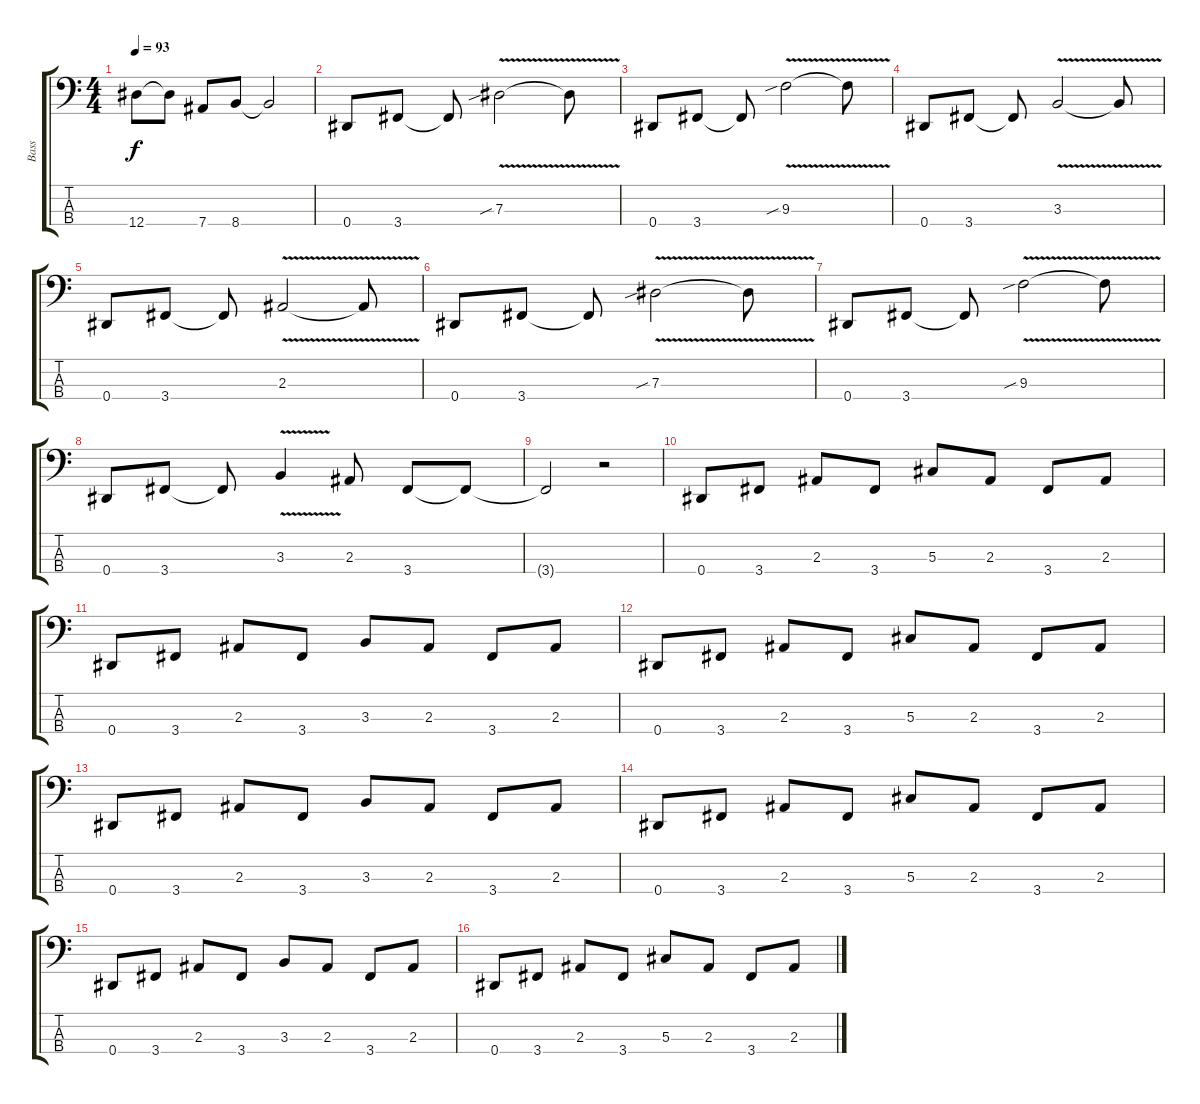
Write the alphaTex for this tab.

\track ("Bass" "Bass") {instrument electricbasspick}
\staff {score tabs}
\tuning (Gb2 Db2 Ab1 Eb1) {hide}
\ts (4 4)
\tempo 93
\clef f4
\ks c
12.4.8{dy f} 12.4{t}.8 7.4.8 8.4.8 8.4{t}.2 |
0.4.8 3.4.8 3.4{t}.8 7.3{v sib}.2 7.3{t}.8 |
0.4.8 3.4.8 3.4{t}.8 9.3{v sib}.2 9.3{t}.8 |
0.4.8 3.4.8 3.4{t}.8 3.3{v}.2 3.3{t}.8 |
0.4.8 3.4.8 3.4{t}.8 2.3{v}.2 2.3{t}.8 |
0.4.8 3.4.8 3.4{t}.8 7.3{v sib}.2 7.3{t}.8 |
0.4.8 3.4.8 3.4{t}.8 9.3{v sib}.2 9.3{t}.8 |
0.4.8 3.4.8 3.4{t}.8 3.3{v}.4 2.3.8 3.4.8 3.4{t}.8 |
3.4{t}.2 r.2 |
0.4.8 3.4.8 2.3.8 3.4.8 5.3.8 2.3.8 3.4.8 2.3.8 |
0.4.8 3.4.8 2.3.8 3.4.8 3.3.8 2.3.8 3.4.8 2.3.8 |
0.4.8 3.4.8 2.3.8 3.4.8 5.3.8 2.3.8 3.4.8 2.3.8 |
0.4.8 3.4.8 2.3.8 3.4.8 3.3.8 2.3.8 3.4.8 2.3.8 |
0.4.8 3.4.8 2.3.8 3.4.8 5.3.8 2.3.8 3.4.8 2.3.8 |
0.4.8 3.4.8 2.3.8 3.4.8 3.3.8 2.3.8 3.4.8 2.3.8 |
0.4.8 3.4.8 2.3.8 3.4.8 5.3.8 2.3.8 3.4.8 2.3.8
